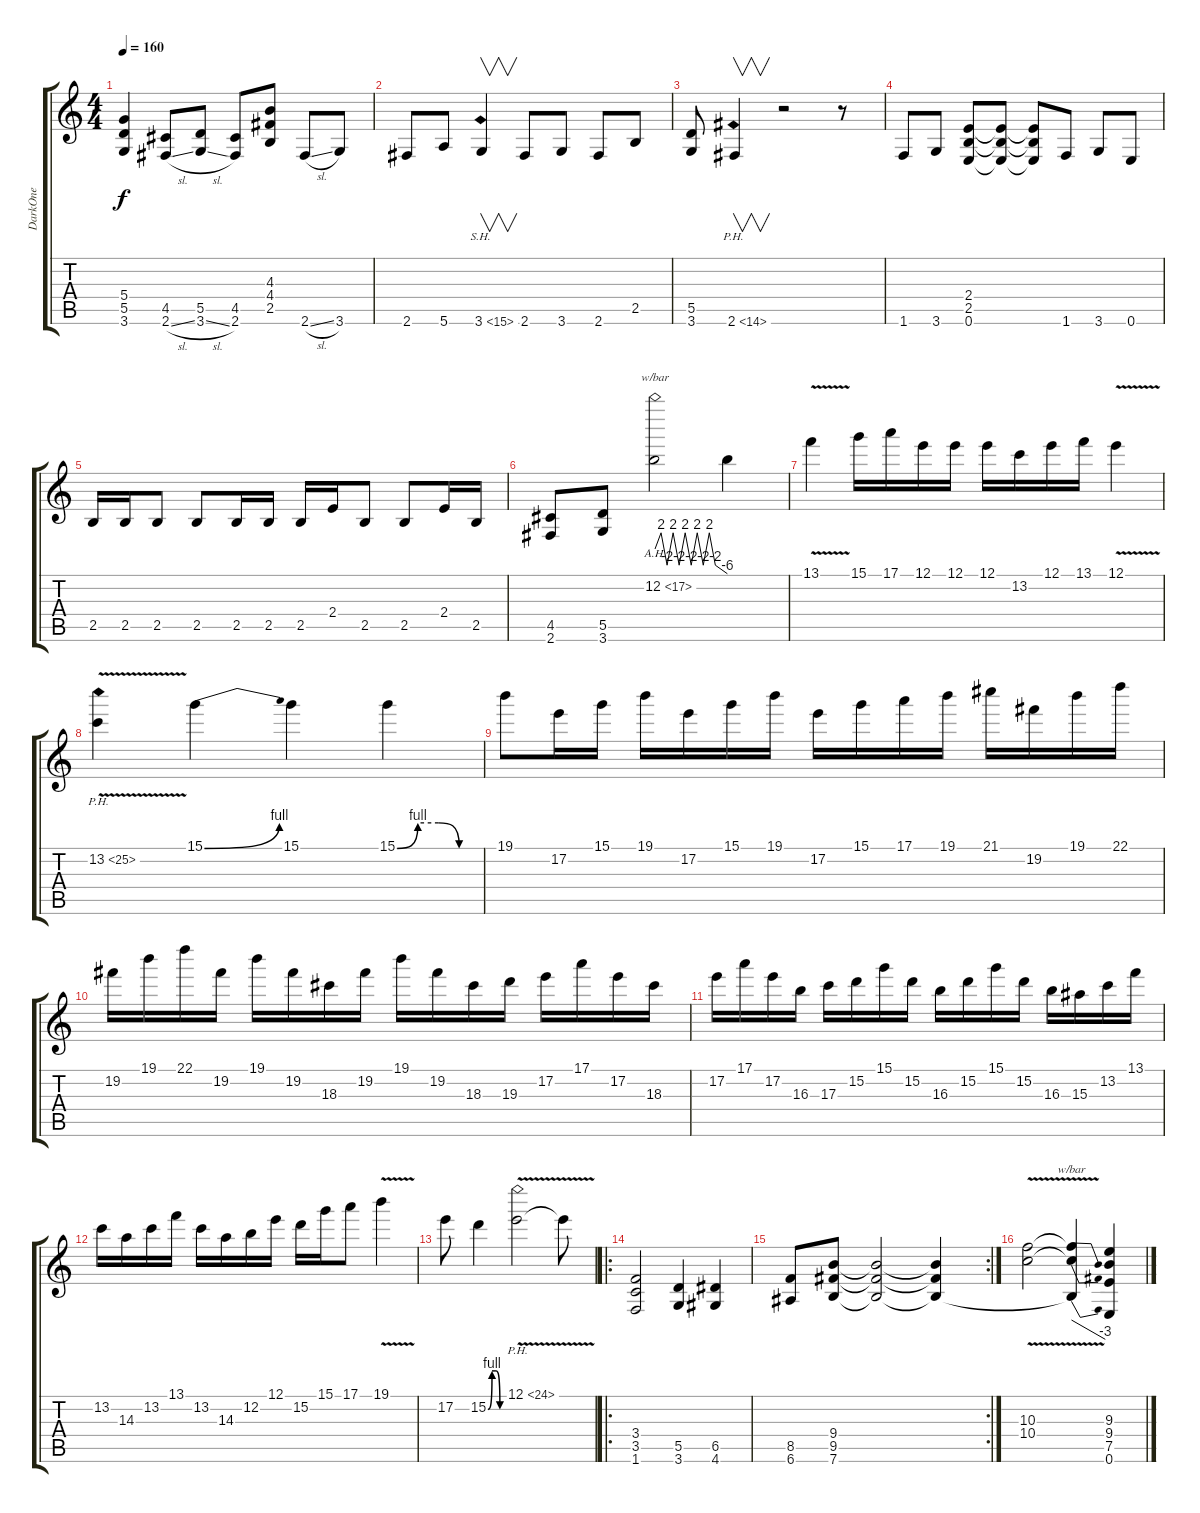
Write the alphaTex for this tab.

\track ("DarkOne" "DarkOne") {instrument distortionguitar}
\staff {score tabs}
\tuning (E4 B3 G3 D3 A2 E2) {hide}
\ts (4 4)
\tempo 160
\clef g2
\ks c
(5.4 5.5 3.6).4{dy f} (4.5 2.6{sl}).8 (5.5 3.6{sl}).8 (4.5 2.6).8 (4.3 4.4 2.5).8 2.6{sl}.8 3.6.8 |
2.6.8 5.6.8 3.6{sh 12}.4{v} 2.6.8 3.6.8 2.6.8 2.5.8 |
(5.5 3.6).8 2.6{ph 12}.4{v} r.2 r.8 |
1.6.8 3.6.8 (2.4 2.5 0.6).8 (2.4{t} 2.5{t} 0.6{t}).8 (2.4{t} 2.5{t} 0.6{t}).8 1.6.8 3.6.8 0.6.8 |
2.5.16 2.5.16 2.5.8 2.5.8 2.5.16 2.5.16 2.5.16 2.4.16 2.5.8 2.5.8 2.4.16 2.5.16 |
(4.5 2.6).8 (5.5 3.6).8 12.2{ah 5}.2{tbe (custom default 0 0 5 8 10 -8 15 8 20 -8 25 8 30 -8 35 8 40 -8 45 8 50 -8 60 -24)} 12.2{t}.4 |
13.1{v}.4 15.1.16 17.1.16 12.1.16 12.1.16 12.1.16 13.2.16 12.1.16 13.1.16 12.1{v}.4 |
13.2{ph 12 v}.4 15.1{be (bend 0 0 60 4)}.4 15.1.4 15.1{be (custom 0 0 15 4 30 4 45 0 60 0)}.4 |
19.1.8 17.2.16 15.1.16 19.1.16 17.2.16 15.1.16 19.1.16 17.2.16 15.1.16 17.1.16 19.1.16 21.1.16 19.2.16 19.1.16 22.1.16 |
19.2.16 19.1.16 22.1.16 19.2.16 19.1.16 19.2.16 18.3.16 19.2.16 19.1.16 19.2.16 18.3.16 19.3.16 17.2.16 17.1.16 17.2.16 18.3.16 |
17.2.16 17.1.16 17.2.16 16.3.16 17.3.16 15.2.16 15.1.16 15.2.16 16.3.16 15.2.16 15.1.16 15.2.16 16.3.16 15.3.16 13.2.16 13.1.16 |
13.2.16 14.3.16 13.2.16 13.1.16 13.2.16 14.3.16 12.2.16 12.1.16 15.2.16 15.1.16 17.1.8 19.1{v}.4 |
17.2.8 15.2{be (custom 0 0 15 4 30 4 45 0 60 0)}.4 12.1{ph 12 v}.2 12.1{t}.8 |
\ro
(3.4 3.5 1.6).2 (5.5 3.6).4 (6.5 4.6).4 |
\rc 2
(8.5 6.6).8 (9.4 9.5 7.6).8 (9.4{t} 9.5{t} 7.6{t}).2 (9.4{t} 9.5{t} 7.6{t}).4 |
(10.3{v} 10.4{v}).2 (10.3{t} 10.4{t} 7.6{t}).4{tbe (dive default 0 0 60 -12)} (9.3 9.4 7.5 0.6).4
